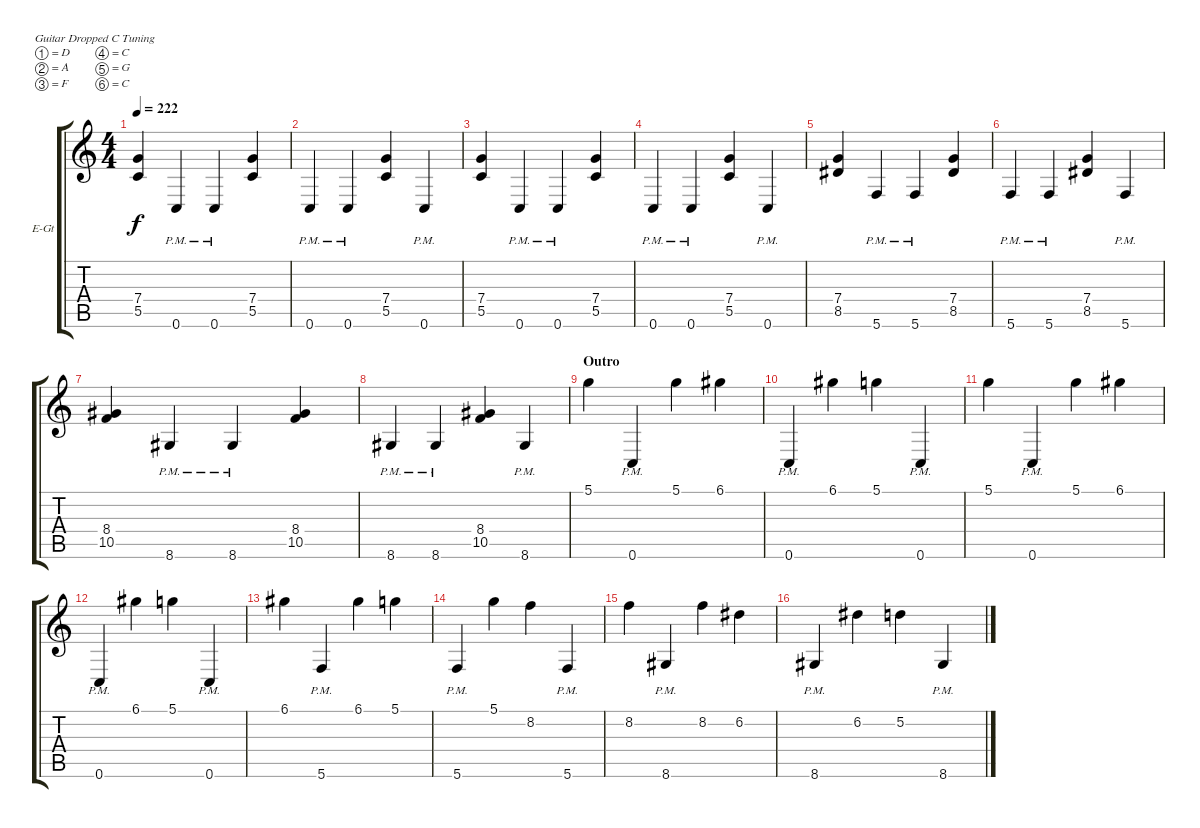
\defaultSystemsLayout 4
\bracketExtendMode groupsimilarinstruments
\firstSystemTrackNameOrientation horizontal
\otherSystemsTrackNameOrientation horizontal
\track ("Electric Guitar" "E-Gt") {mute instrument distortionguitar}
\staff {score tabs}
\tuning (D4 A3 F3 C3 G2 C2)
\ts (4 4)
\tempo 222
\clef g2
\ks c
(5.5 7.4).4{dy f} 0.6{pm}.4 0.6{pm}.4 (5.5 7.4).4 |
0.6{pm}.4 0.6{pm}.4 (5.5 7.4).4 0.6{pm}.4 |
(5.5 7.4).4 0.6{pm}.4 0.6{pm}.4 (5.5 7.4).4 |
0.6{pm}.4 0.6{pm}.4 (5.5 7.4).4 0.6{pm}.4 |
(7.4 8.5).4 5.6{pm}.4 5.6{pm}.4 (8.5 7.4).4 |
5.6{pm}.4 5.6{pm}.4 (8.5 7.4).4 5.6{pm}.4 |
(8.4 10.5).4 8.6{pm}.4 8.6{pm}.4 (10.5 8.4).4 |
8.6{pm}.4 8.6{pm}.4 (10.5 8.4).4 8.6{pm}.4 |
\section ("" "Outro")
5.1.4 0.6{pm}.4 5.1.4 6.1.4 |
0.6{pm}.4 6.1.4 5.1.4 0.6{pm}.4 |
5.1.4 0.6{pm}.4 5.1.4 6.1.4 |
0.6{pm}.4 6.1.4 5.1.4 0.6{pm}.4 |
6.1.4 5.6{pm}.4 6.1.4 5.1.4 |
5.6{pm}.4 5.1.4 8.2.4 5.6{pm}.4 |
8.2.4 8.6{pm}.4 8.2.4 6.2.4 |
8.6{pm}.4 6.2.4 5.2.4 8.6{pm}.4
